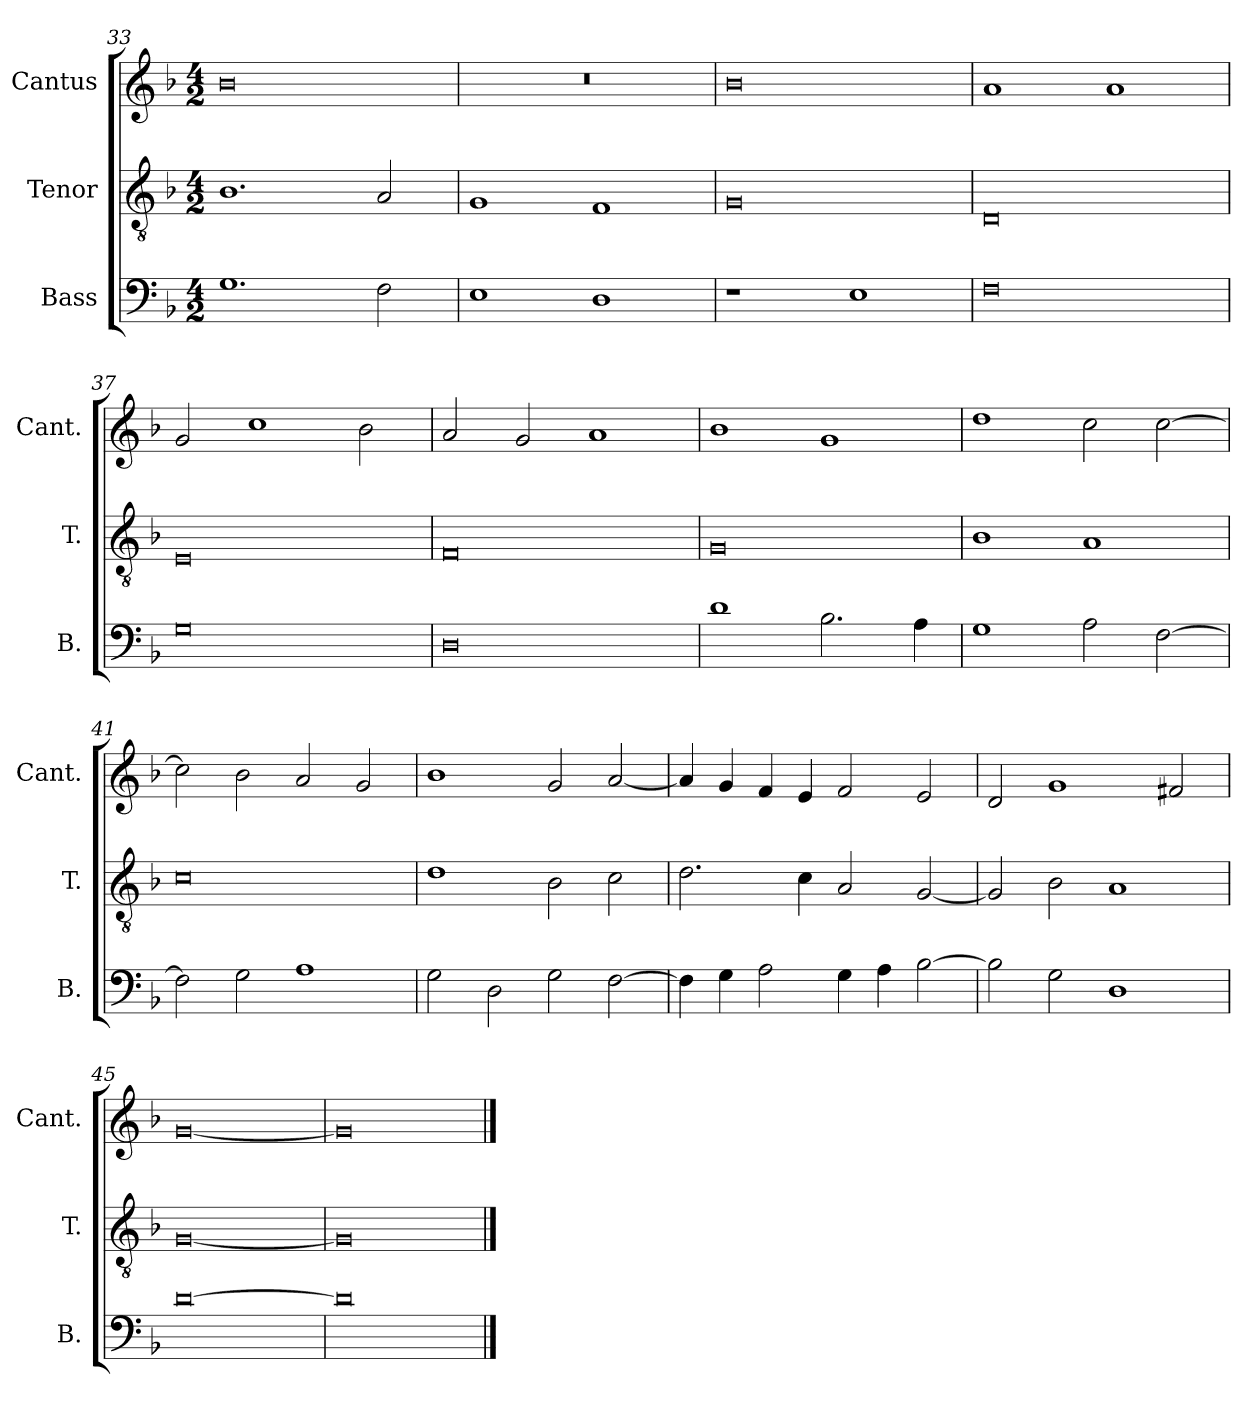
**kern	**kern	**kern
*part3	*part2	*part1
*staff3	*staff2	*staff1
*I"Bass	*I"Tenor	*I"Cantus
*I'B.	*I'T.	*I'Cant.
*clefF4	*clefGv2	*clefG2
*	*ITrd7c12	*
*k[b-]	*k[b-]	*k[b-]
*F:	*F:	*F:
*M4/2	*M4/2	*M4/2
=33	=33	=33
1.G\	1.BB-\	0b-\
2F\	2AA/	.
=34	=34	=34
1E\	1GG/	0r
1D\	1FF/	.
=35	=35	=35
1r	0GG/	0b-\
1E\	.	.
=36	=36	=36
0F\	0DD/	1a/
.	.	1a/
=37	=37	=37
0G\	0EE/	2g/
.	.	1cc\
.	.	2b-\
=38	=38	=38
0D\	0FF/	2a/
.	.	2g/
.	.	1a/
=39	=39	=39
1d\	0GG/	1b-\
2.B-\	.	1g/
4A\	.	.
=40	=40	=40
1G\	1BB-\	1dd\
2A\	1AA/	2cc\
[2F\	.	[2cc\
=41	=41	=41
2F\]	0C\	2cc\]
2G\	.	2b-\
1A\	.	2a/
.	.	2g/
=42	=42	=42
2G\	1D\	1b-\
2D\	.	.
2G\	2BB-\	2g/
[2F\	2C\	[2a/
=43	=43	=43
4F\]	2.D\	4a/]
4G\	.	4g/
2A\	.	4f/
.	4C\	4e/
4G\	2AA/	2f/
4A\	.	.
[2B-\	[2GG/	2e/
=44	=44	=44
2B-\]	2GG/]	2d/
2G\	2BB-\	1g/
1D\	1AA/	.
.	.	2f#X/
=45	=45	=45
[0d\	[0GG/	[0g/
=46	=46	=46
0d\]	0GG/]	0g/]
==	==	==
*-	*-	*-
